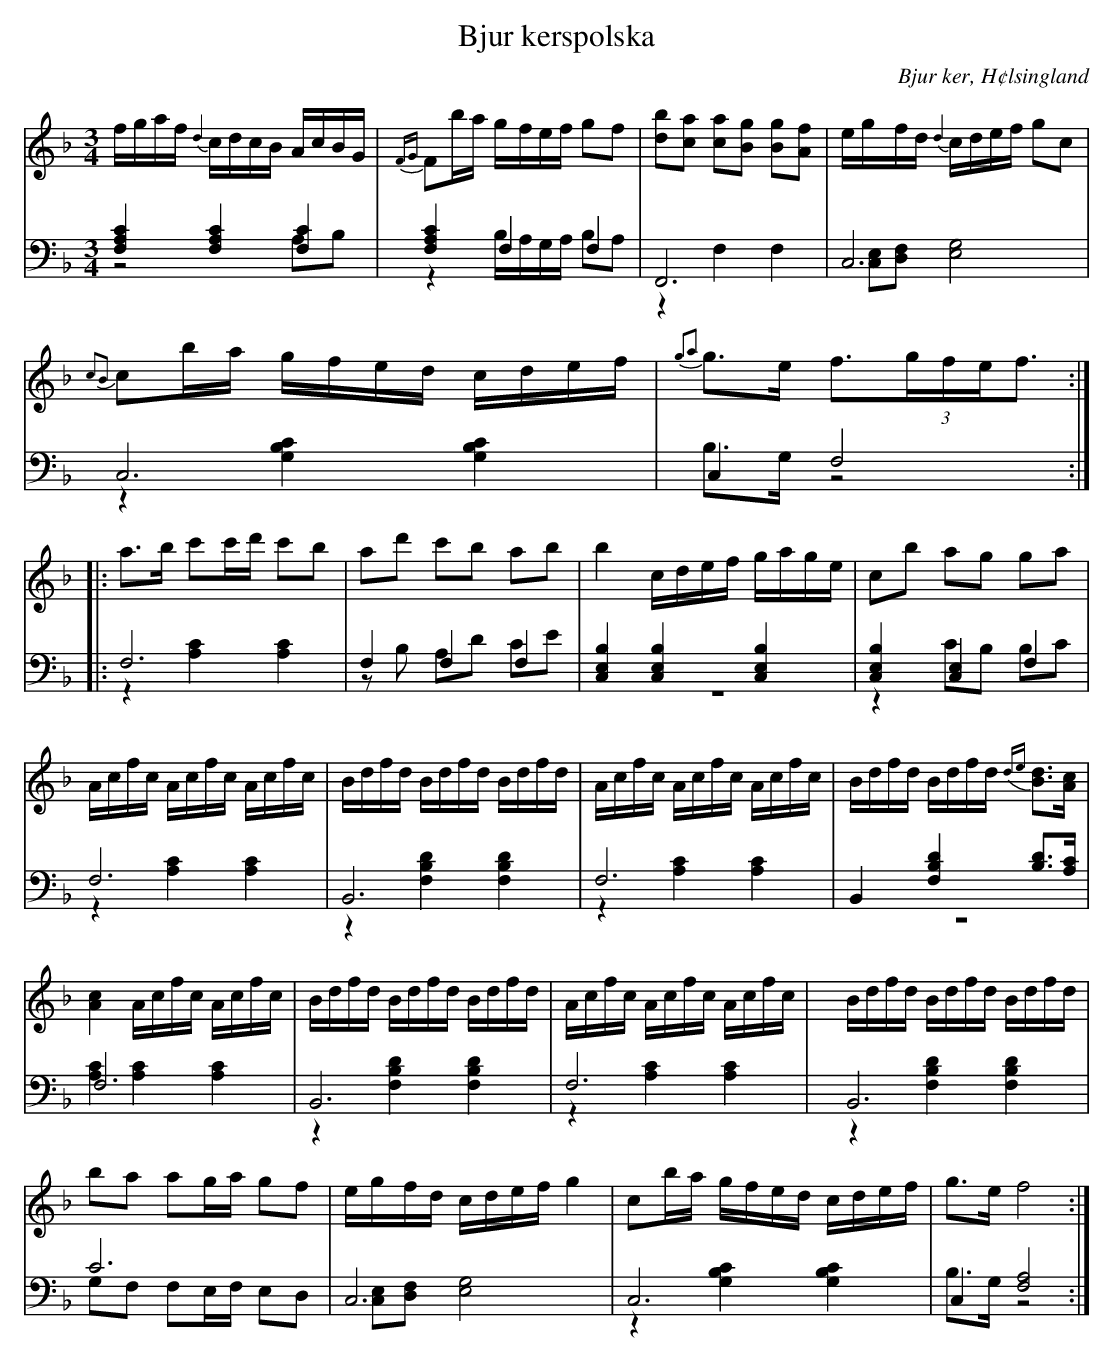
X:1
T: Bjur kerspolska
O: Bjur ker, H¢lsingland
M: 3/4
L: 1/16
K: F
V:1
V:2
V:3 merge
V:1
fgaf {d2}cdcB AcBG|{FG}F2ba gfef g2f2|[d2b2][c2a2] [c2a2][B2g2] [B2g2][A2f2] |egfd {d2}cdef g2c2|
{c2B2}c2ba gfed cdef|{g2a2}g2>e2 f3(3gfef3:|
|:a2>b2 c'2c'd' c'2b2|a2d'2 c'2b2 a2b2|b4 cdef gage|c2b2 a2g2 g2a2|
Acfc Acfc Acfc|Bdfd Bdfd Bdfd|Acfc Acfc Acfc|Bdfd Bdfd {de}[B2d2]>[A2c2]|
[A4c4] Acfc Acfc|Bdfd Bdfd Bdfd|Acfc Acfc Acfc|Bdfd Bdfd Bdfd|
b2a2 a2ga g2f2|egfd cdef g4|c2ba gfed cdef|g2>e2 f8:|
V:2 clef=bass
[F,4A,4C4] [F,4A,4C4] [F,4C4]|[F,4A,4C4] F,4 F,4|F,,12|C,12|
C,12|C,4 F,8:|
|:F,12|F,4 F,4 F,4|[C,4E,4B,4] [C,4E,4B,4] [C,4E,4B,4]|[C,4E,4B,4] [C,4E,4] F,4|
F,12|B,,12|F,12|B,,4 [F,4B,4D4] [B,2D2]>[A,2C2]|
F,12|B,,12|F,12|B,,12|
C12|C,12|C,12|C,4 [F,8A,8]:|
V:3 clef=bass
z8 A,2B,2|z4 B,A,G,A, B,2A,2|z4 F,4 F,4|[C,2E,2][D,2F,2] [E,8G,8]|
z4 [G,4B,4C4] [G,4B,4C4]|B,2>G,2 z8:|
|:z4 [A,4C4] [A,4C4]|z2B,2 A,2D2 C2E2|z12|z4 C2B,2 B,2C2|
z4 [A,4C4] [A,4C4]|z4 [F,4B,4D4] [F,4B,4D4]|z4 [A,4C4] [A,4C4]|z12|
[A,4C4] [A,4C4] [A,4C4]|z4 [F,4B,4D4] [F,4B,4D4]|z4 [A,4C4] [A,4C4]|
|z4 [F,4B,4D4] [F,4B,4D4]|G,2F,2 F,2E,F, E,2D,2|[C,2E,2][D,2F,2] [E,8G,8]|z4 [G,4B,4C4] [G,4B,4C4]|B,2>G,2 z8:|
